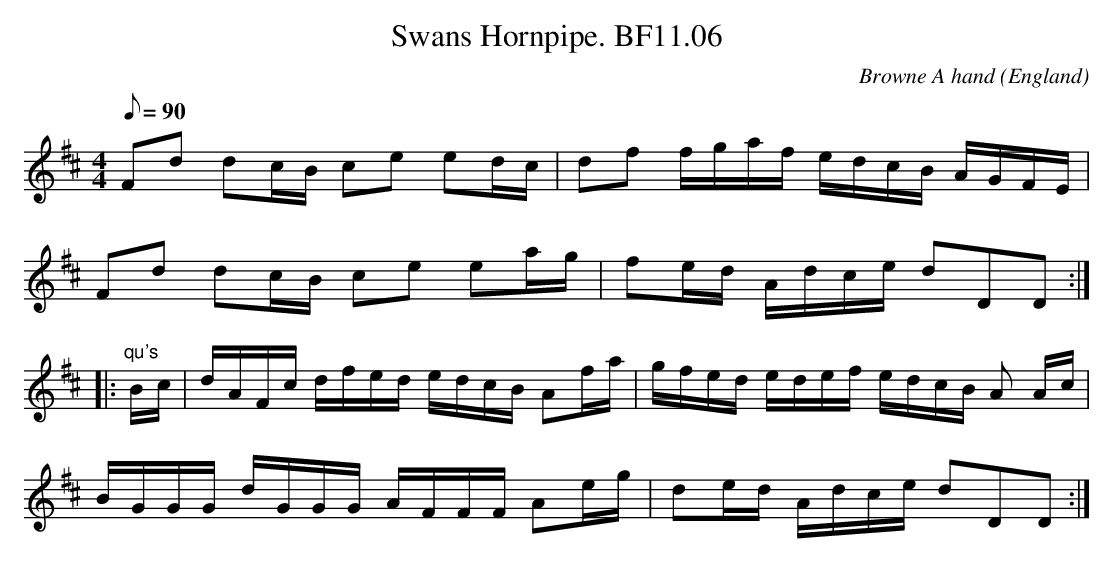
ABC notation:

X:1
T:Swans Hornpipe. BF11.06
M:4/4
L:1/8
Q:90
C:Browne A hand
O:England
K:D
Fd dc/B/ ce ed/c/|df f/g/a/f/ e/d/c/B/ A/G/F/E/|!
Fd dc/B/ ce ea/g/|fe/d/ A/d/c/e/ dDD::!
"qu's"B/c/|d/A/F/c/ d/f/e/d/ e/d/c/B/ Af/a/|g/f/e/d/ e/d/e/f/ e/d/c/B/ A
A/c/|!
B/G/G/G/ d/G/G/G/ A/F/F/F/ Ae/g/|de/d/ A/d/c/e/ dDD:|]
